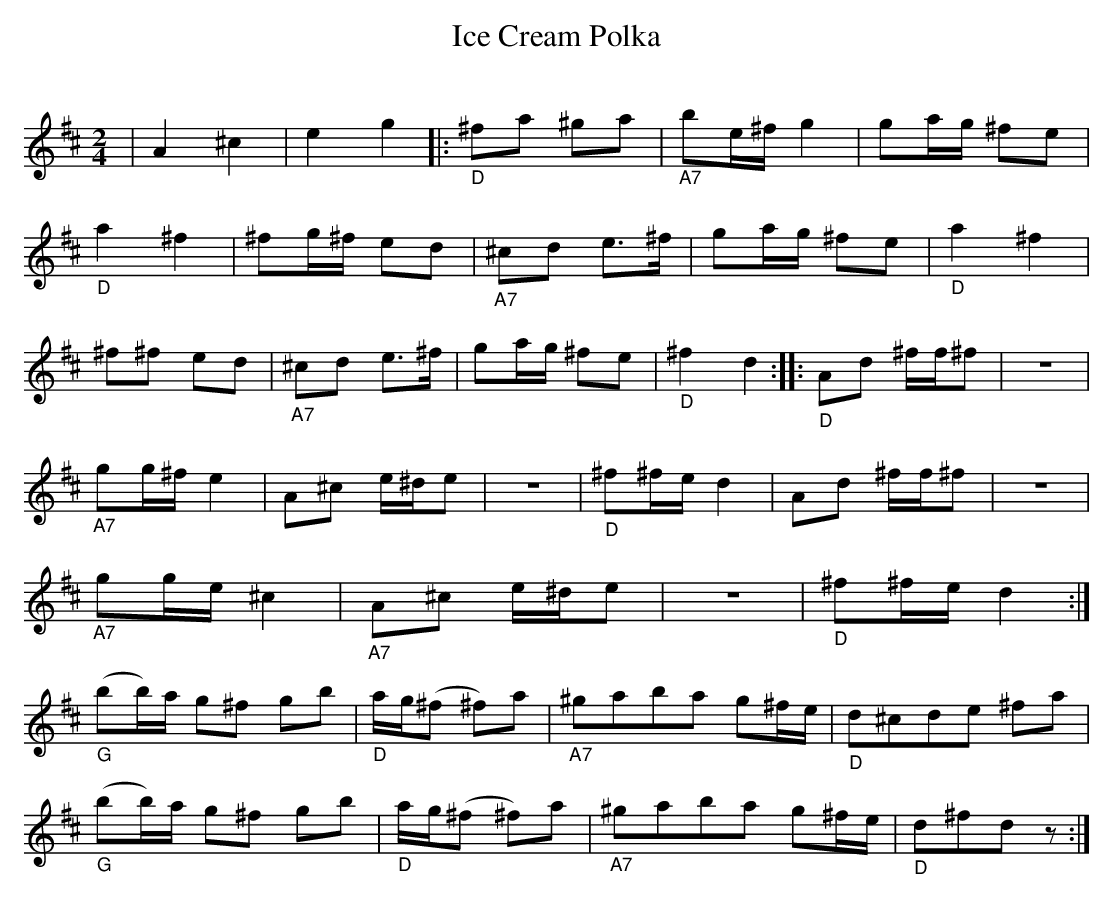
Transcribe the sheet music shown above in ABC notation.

X:1
T:  Ice Cream Polka
C:
K:D
M:2/4
| A2 ^c2 | e2 g2 |: "_D"^fa ^ga | "_A7" be/^f/ g2 | ga/g/ ^fe |
 "_D" a2 ^f2 | ^fg/^f/ ed | "_A7" ^cd e>^f | ga/g/ ^fe | "_D" a2 ^f2 |
 ^f^f ed | "_A7" ^cd e>^f | ga/g/ ^fe | "_D" ^f2 d2 :||: "_D" Ad /^f/f/^f | z4|
"_A7" gg/^f/ e2 | A^c /e/^d/e | z4 | "_D" ^f^f/e/ d2 | Ad /^f/f/^f | z4|
"_A7" gg/e/ ^c2 | "_A7" A^c /e/^d/e | z4 | "_D" ^f^f/e/ d2 :|
 "_G" (bb/)/a/ g^f gb | "_D" /a/g/(^f ^f)a | "_A7" ^gaba g^f/e/ | "_D" d^cde ^fa |
"_G" (bb/)/a/ g^f gb | "_D" /a/g/(^f ^f)a | "_A7" ^gaba g^f/e/ | "_D" d^fd z :|
